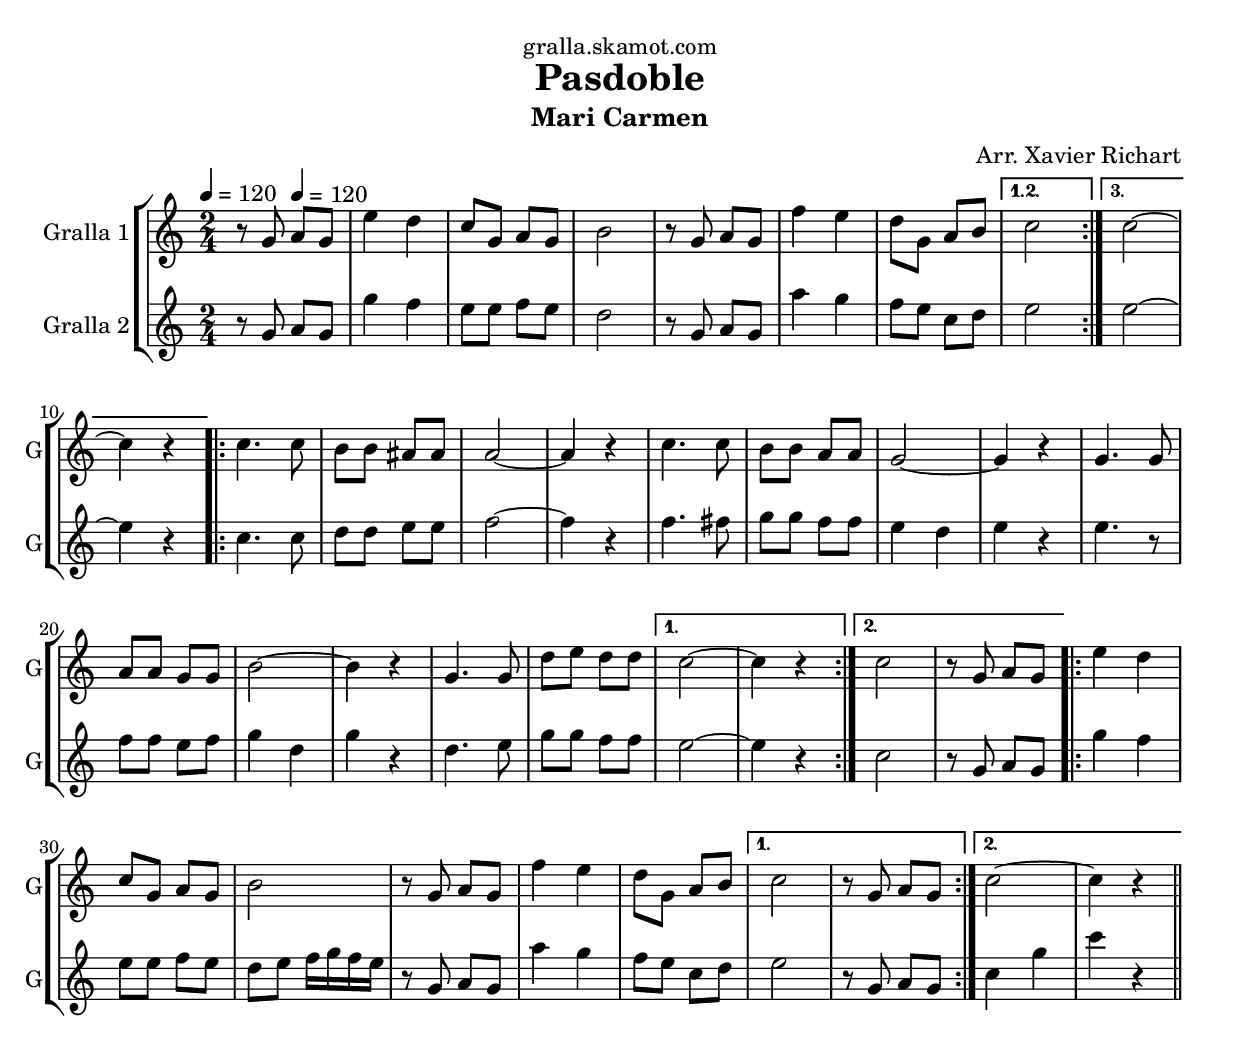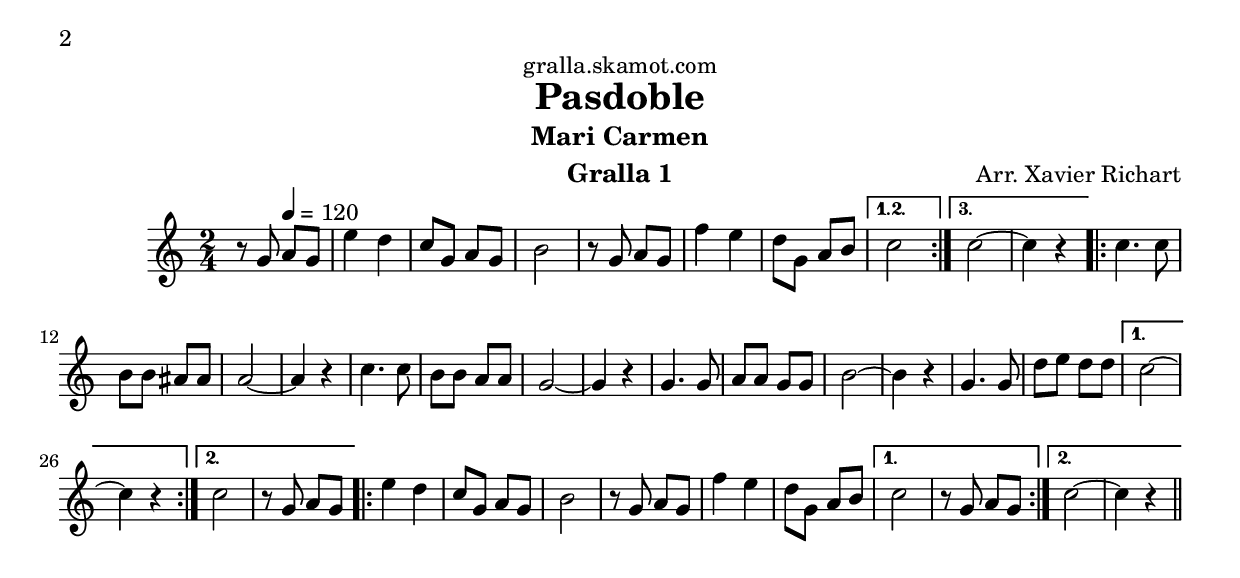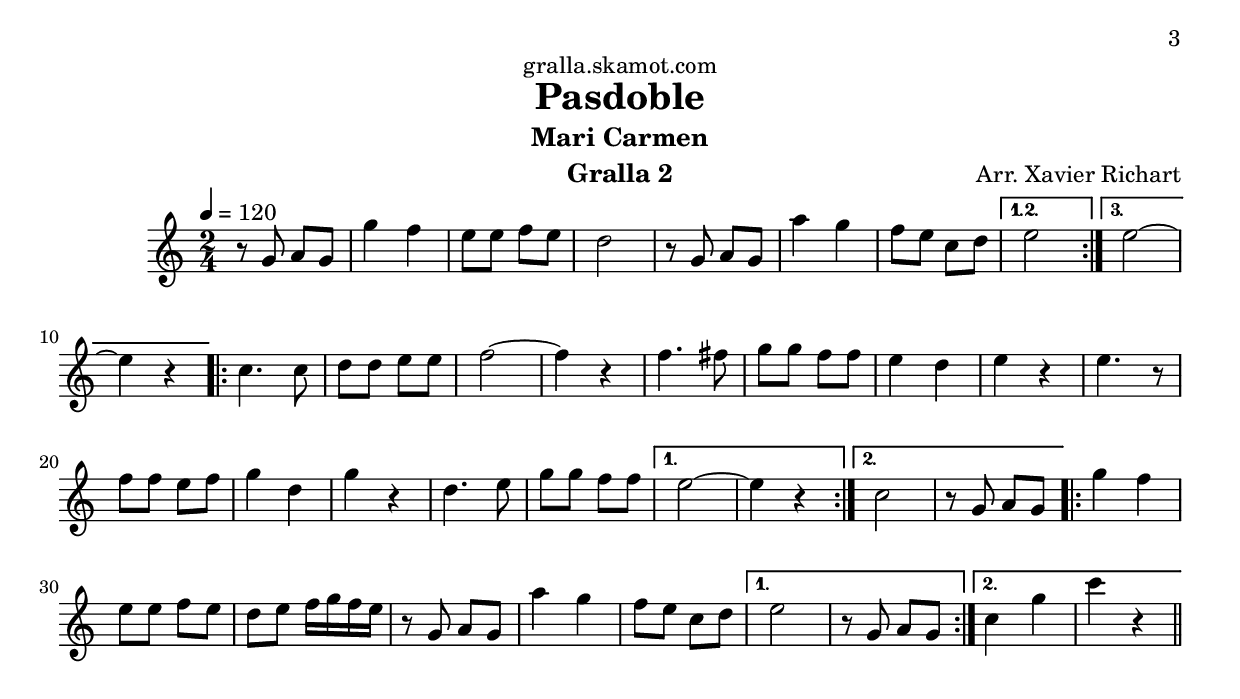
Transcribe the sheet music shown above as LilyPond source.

\version "2.16.2"

\header {
  dedication="gralla.skamot.com"
  title="Pasdoble"
  subtitle="Mari Carmen"
  subsubtitle=""
  poet=""
  meter=""
  piece=""
  composer="Arr. Xavier Richart"
  arranger=""
  opus=""
  instrument=""
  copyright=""
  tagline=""
}

liniaroAa =
\relative g'
{
  \clef treble
  \key c \major
  \time 2/4
  \repeat volta 3 { r8 g \tempo 4 = 120 a g  |
  e'4 d  |
  c8 g a g  |
  b2  |
  %05
  r8 g a g  |
  f'4 e  |
  d8 g, a b }
  \alternative { { c2 }
  { c2 ~  |
  %10
  c4 r } }
  \repeat volta 2 { c4. c8  |
  b8 b ais ais  |
  a2 ~  |
  a4 r  |
  %15
  c4. c8  |
  b8 b a a  |
  g2 ~  |
  g4 r  |
  g4. g8  |
  %20
  a8 a g g  |
  b2 ~  |
  b4 r  |
  g4. g8  |
  d'8 e d d }
  %25
  \alternative { { c2 ~  |
  c4 r }
  { c2  |
  r8 g a g } }
  \repeat volta 2 { e'4 d  |
  %30
  c8 g a g  |
  b2  |
  r8 g a g  |
  f'4 e  |
  d8 g, a b }
  %35
  \alternative { { c2  |
  r8 g a g }
  { c2 ~  |
  c4 r4 } } \bar "||" % kompletite
}

liniaroAb =
\relative g'
{
  \tempo 4 = 120
  \clef treble
  \key c \major
  \time 2/4
  \repeat volta 3 { r8 g a g  |
  g'4 f  |
  e8 e f e  |
  d2  |
  %05
  r8 g, a g  |
  a'4 g  |
  f8 e c d }
  \alternative { { e2 }
  { e2 ~  |
  %10
  e4 r } }
  \repeat volta 2 { c4. c8  |
  d8 d e e  |
  f2 ~  |
  f4 r  |
  %15
  f4. fis8  |
  g8 g f f  |
  e4 d  |
  e4 r  |
  e4. r8  | % kompletite
  %20
  f8 f e f  |
  g4 d  |
  g4 r  |
  d4. e8  |
  g8 g f f }
  %25
  \alternative { { e2 ~  |
  e4 r }
  { c2  |
  r8 g a g } }
  \repeat volta 2 { g'4 f  |
  %30
  e8 e f e  |
  d8 e f16 g f e  |
  r8 g, a g  |
  a'4 g  |
  f8 e c d }
  %35
  \alternative { { e2  |
  r8 g, a g }
  { c4 g'  |
  c4 r4 } } \bar "||" % kompletite
}

\bookpart {
  \score {
    \new StaffGroup {
      \override Score.RehearsalMark #'self-alignment-X = #LEFT
      <<
        \new Staff \with {instrumentName = #"Gralla 1" shortInstrumentName = #"G"} \liniaroAa
        \new Staff \with {instrumentName = #"Gralla 2" shortInstrumentName = #"G"} \liniaroAb
      >>
    }
    \layout {}
  }
  \score { \unfoldRepeats
    \new StaffGroup {
      \override Score.RehearsalMark #'self-alignment-X = #LEFT
      <<
        \new Staff \with {instrumentName = #"Gralla 1" shortInstrumentName = #"G"} \liniaroAa
        \new Staff \with {instrumentName = #"Gralla 2" shortInstrumentName = #"G"} \liniaroAb
      >>
    }
    \midi {
      \set Staff.midiInstrument = "oboe"
      \set DrumStaff.midiInstrument = "drums"
    }
  }
}

\bookpart {
  \header {instrument="Gralla 1"}
  \score {
    \new StaffGroup {
      \override Score.RehearsalMark #'self-alignment-X = #LEFT
      <<
        \new Staff \liniaroAa
      >>
    }
    \layout {}
  }
  \score { \unfoldRepeats
    \new StaffGroup {
      \override Score.RehearsalMark #'self-alignment-X = #LEFT
      <<
        \new Staff \liniaroAa
      >>
    }
    \midi {
      \set Staff.midiInstrument = "oboe"
      \set DrumStaff.midiInstrument = "drums"
    }
  }
}

\bookpart {
  \header {instrument="Gralla 2"}
  \score {
    \new StaffGroup {
      \override Score.RehearsalMark #'self-alignment-X = #LEFT
      <<
        \new Staff \liniaroAb
      >>
    }
    \layout {}
  }
  \score { \unfoldRepeats
    \new StaffGroup {
      \override Score.RehearsalMark #'self-alignment-X = #LEFT
      <<
        \new Staff \liniaroAb
      >>
    }
    \midi {
      \set Staff.midiInstrument = "oboe"
      \set DrumStaff.midiInstrument = "drums"
    }
  }
}

